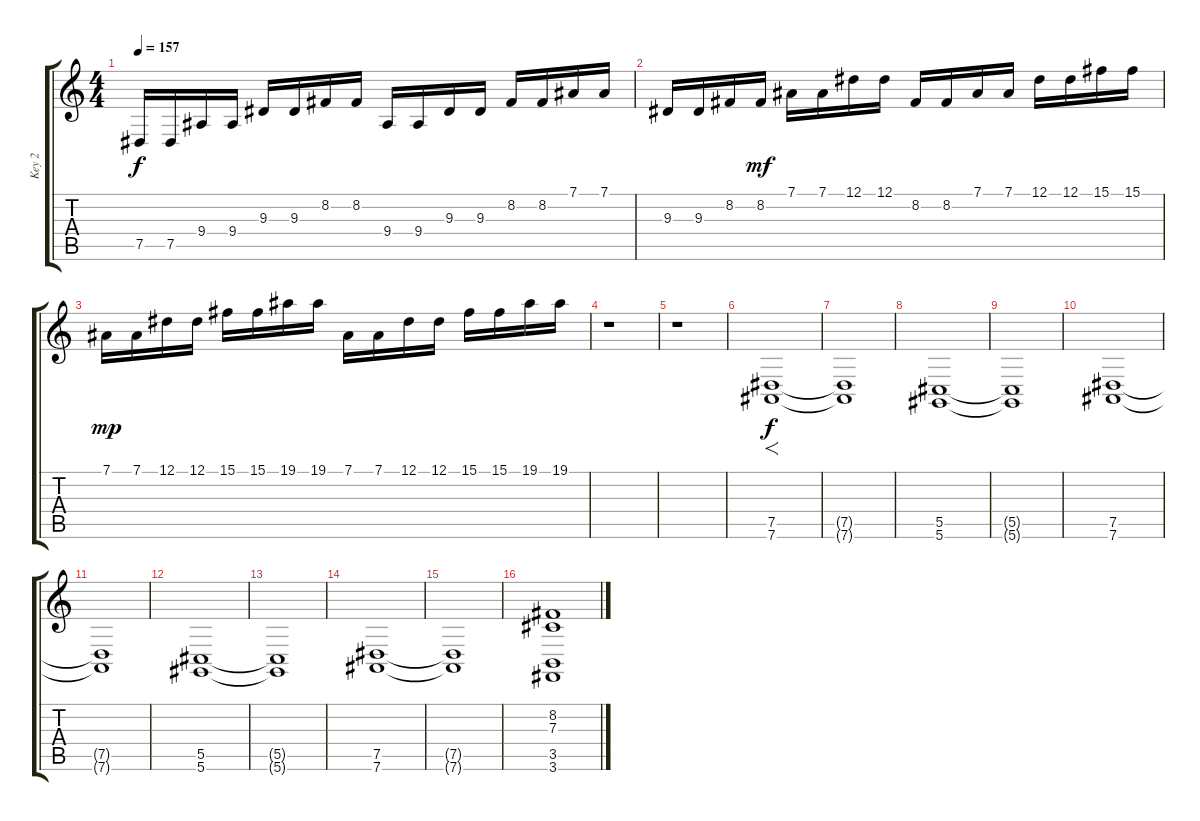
\track ("Key 2" "Key 2") {instrument pad3polysynth}
\staff {score tabs}
\tuning (Eb4 Bb3 Gb3 Db3 Ab2 Eb2) {hide}
\ts (4 4)
\tempo 157
\clef g2
\ks c
7.5.16{dy f} 7.5.16 9.4.16 9.4.16 9.3.16 9.3.16 8.2.16 8.2.16 9.4.16 9.4.16 9.3.16 9.3.16 8.2.16 8.2.16 7.1.16 7.1.16 |
9.3.16 9.3.16 8.2.16 8.2.16{dy mf} 7.1.16 7.1.16 12.1.16 12.1.16 8.2.16 8.2.16 7.1.16 7.1.16 12.1.16 12.1.16 15.1.16 15.1.16 |
7.1.16{dy mp} 7.1.16 12.1.16 12.1.16 15.1.16 15.1.16 19.1.16 19.1.16 7.1.16 7.1.16 12.1.16 12.1.16 15.1.16 15.1.16 19.1.16 19.1.16 |
r.1 |
r.1 |
(7.5 7.6).1{f dy f instrument lead2sawtooth} |
(7.5{t} 7.6{t}).1 |
(5.5 5.6).1{instrument pad3polysynth} |
(5.5{t} 5.6{t}).1 |
(7.5 7.6).1 |
(7.5{t} 7.6{t}).1 |
(5.5 5.6).1 |
(5.5{t} 5.6{t}).1 |
(7.5 7.6).1 |
(7.5{t} 7.6{t}).1 |
(8.2 7.3 3.5 3.6).1
